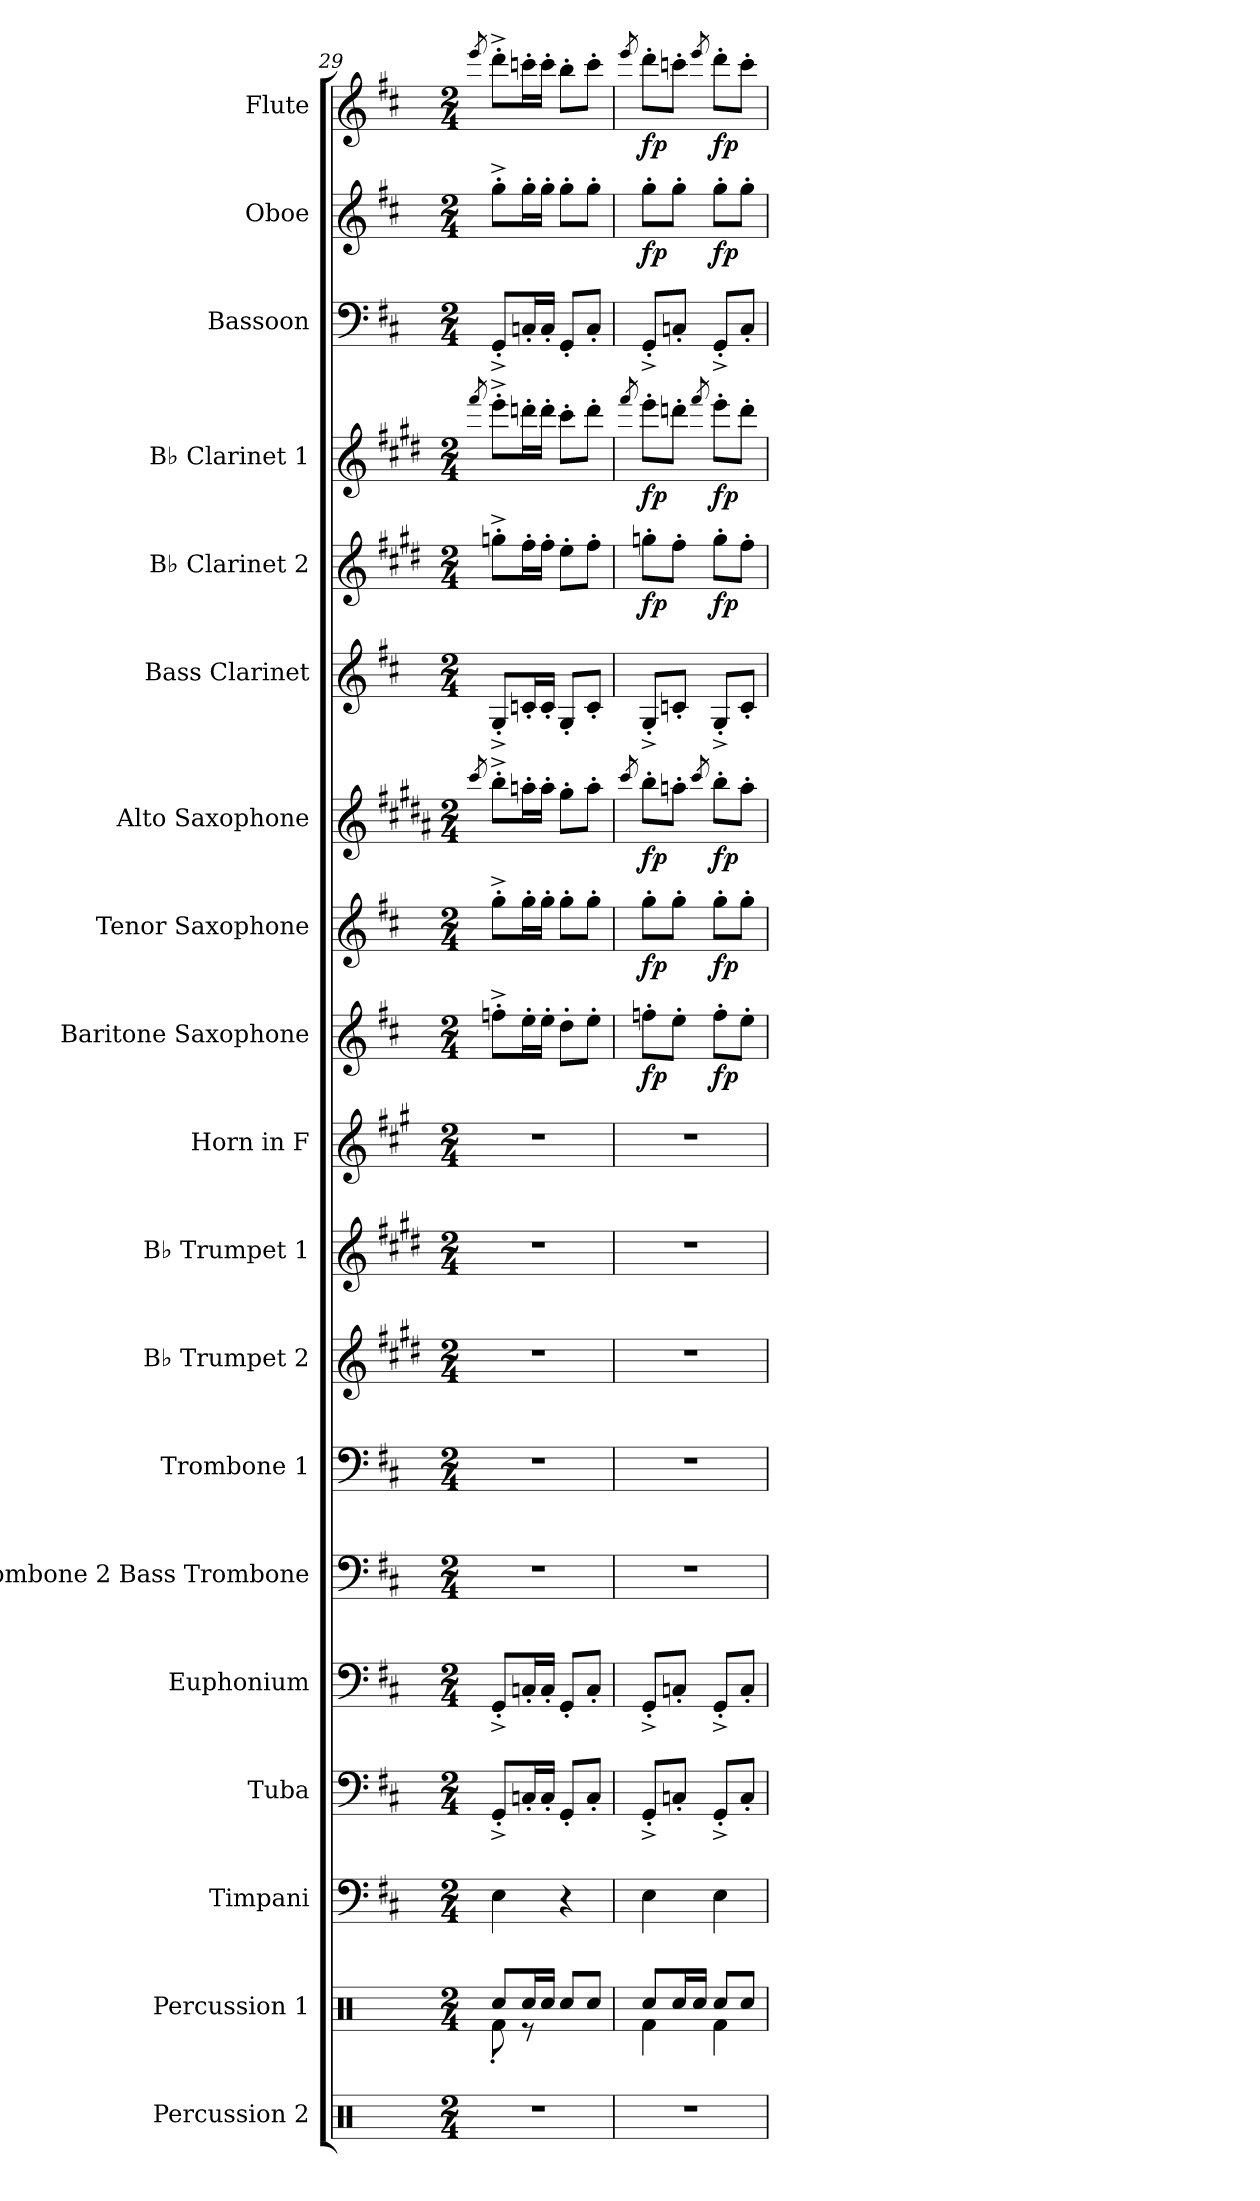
**kern	**kern	**kern	**kern	**kern	**kern	**kern	**kern	**kern	**kern	**kern	**dynam	**kern	**dynam	**kern	**dynam	**kern	**kern	**dynam	**kern	**dynam	**kern	**kern	**dynam	**kern	**dynam
*part19	*part18	*part17	*part16	*part15	*part14	*part13	*part12	*part11	*part10	*part9	*part9	*part8	*part8	*part7	*part7	*part6	*part5	*part5	*part4	*part4	*part3	*part2	*part2	*part1	*part1
*staff19	*staff18	*staff17	*staff16	*staff15	*staff14	*staff13	*staff12	*staff11	*staff10	*staff9	*staff9	*staff8	*staff8	*staff7	*staff7	*staff6	*staff5	*staff5	*staff4	*staff4	*staff3	*staff2	*staff2	*staff1	*staff1
*I"Percussion 2	*I"Percussion 1	*I"Timpani	*I"Tuba	*I"Euphonium	*I"Trombone 2 Bass Trombone	*I"Trombone 1	*I"B♭ Trumpet 2	*I"B♭ Trumpet 1	*I"Horn in F	*I"Baritone Saxophone	*	*I"Tenor Saxophone	*	*I"Alto Saxophone	*	*I"Bass Clarinet	*I"B♭ Clarinet 2	*	*I"B♭ Clarinet 1	*	*I"Bassoon	*I"Oboe	*	*I"Flute	*
*I'Perc. 2	*I'Perc. 1	*I'Timp.	*I'Tba.	*I'Euph.	*I'Tbn. 2 B. Tbn.	*I'Tbn. 1	*I'B♭ Tpt. 2	*I'B♭ Tpt. 1	*	*I'Bar. Sax.	*	*I'T. Sax.	*	*I'A. Sax.	*	*I'B. Cl.	*I'B♭ Cl. 2	*	*I'B♭ Cl. 1	*	*I'Bsn.	*I'Ob.	*	*I'Fl.	*
*clefX	*clefX	*clefF4	*clefF4	*clefF4	*clefF4	*clefF4	*clefG2	*clefG2	*clefG2	*clefG2	*	*clefG2	*	*clefG2	*	*clefG2	*clefG2	*	*clefG2	*	*clefF4	*clefG2	*	*clefG2	*
*	*	*	*	*	*	*	*ITrd1c2	*ITrd1c2	*ITrd4c7	*ITrd12c21	*	*ITrd8c14	*	*ITrd5c9	*	*ITrd8c14	*ITrd1c2	*	*ITrd1c2	*	*	*	*	*	*
*k[]	*k[]	*k[f#c#]	*k[f#c#]	*k[f#c#]	*k[f#c#]	*k[f#c#]	*k[f#c#]	*k[f#c#]	*k[f#c#]	*k[f#c#]	*	*k[f#c#]	*	*k[f#c#]	*	*k[f#c#]	*k[f#c#]	*	*k[f#c#]	*	*k[f#c#]	*k[f#c#]	*	*k[f#c#]	*
*M2/4	*M2/4	*M2/4	*M2/4	*M2/4	*M2/4	*M2/4	*M2/4	*M2/4	*M2/4	*M2/4	*	*M2/4	*	*M2/4	*	*M2/4	*M2/4	*	*M2/4	*	*M2/4	*M2/4	*	*M2/4	*
=29	=29	=29	=29	=29	=29	=29	=29	=29	=29	=29	=29	=29	=29	=29	=29	=29	=29	=29	=29	=29	=29	=29	=29	=29	=29
.	.	.	.	.	.	.	.	.	.	.	.	.	.	8qee/	.	.	.	.	8qeee/	.	.	.	.	8qeee/	.
*	*^	*	*	*	*	*	*	*	*	*	*	*	*	*	*	*	*	*	*	*	*	*	*	*	*
2r	8Rcc/L	8Rf'\	4E\	8GG'^/L	8GG'^/L	2r	2r	2r	2r	2r	8fn'^\L	.	8g'^\L	.	8dd'^\L	.	8GG'^/L	8ffn'^\L	.	8ddd'^\L	.	8GG'^/L	8gg'^\L	.	8ddd'^\L	.
.	16Rcc/L	8r	.	16Cn'/L	16Cn'/L	.	.	.	.	.	16e'\L	.	16g'\L	.	16ccn'\L	.	16Cn'/L	16ee'\L	.	16cccn'\L	.	16Cn'/L	16gg'\L	.	16cccn'\L	.
.	16Rcc/JJ	.	.	16C'/JJ	16C'/JJ	.	.	.	.	.	16e'\JJ	.	16g'\JJ	.	16cc'\JJ	.	16C'/JJ	16ee'\JJ	.	16ccc'\JJ	.	16C'/JJ	16gg'\JJ	.	16ccc'\JJ	.
.	8Rcc/L	4ryy	4r	8GG'/L	8GG'/L	.	.	.	.	.	8d'\L	.	8g'\L	.	8b'\L	.	8GG'/L	8dd'\L	.	8bb'\L	.	8GG'/L	8gg'\L	.	8bb'\L	.
.	8Rcc/J	.	.	8C'/J	8C'/J	.	.	.	.	.	8e'\J	.	8g'\J	.	8cc'\J	.	8C'/J	8ee'\J	.	8ccc'\J	.	8C'/J	8gg'\J	.	8ccc'\J	.
=30	=30	=30	=30	=30	=30	=30	=30	=30	=30	=30	=30	=30	=30	=30	=30	=30	=30	=30	=30	=30	=30	=30	=30	=30	=30	=30
.	.	.	.	.	.	.	.	.	.	.	.	.	.	.	8qee/	.	.	.	.	8qeee/	.	.	.	.	8qeee/	.
!	!	!	!	!	!	!	!	!	!	!	!	!LO:DY:b	!	!LO:DY:b	!	!LO:DY:b	!	!	!LO:DY:b	!	!LO:DY:b	!	!	!LO:DY:b	!	!LO:DY:b
2r	8Rcc/L	4Rf\	4E\	8GG'^/L	8GG'^/L	2r	2r	2r	2r	2r	8fn'\L	fp	8g'\L	fp	8dd'\L	fp	8GG'^/L	8ffn'\L	fp	8ddd'\L	fp	8GG'^/L	8gg'\L	fp	8ddd'\L	fp
.	16Rcc/L	.	.	8Cn'/J	8Cn'/J	.	.	.	.	.	8e'\J	.	8g'\J	.	8ccn'\J	.	8Cn'/J	8ee'\J	.	8cccn'\J	.	8Cn'/J	8gg'\J	.	8cccn'\J	.
.	16Rcc/JJ	.	.	.	.	.	.	.	.	.	.	.	.	.	.	.	.	.	.	.	.	.	.	.	.	.
.	.	.	.	.	.	.	.	.	.	.	.	.	.	.	8qee/	.	.	.	.	8qeee/	.	.	.	.	8qeee/	.
!	!	!	!	!	!	!	!	!	!	!	!	!LO:DY:b	!	!LO:DY:b	!	!LO:DY:b	!	!	!LO:DY:b	!	!LO:DY:b	!	!	!LO:DY:b	!	!LO:DY:b
.	8Rcc/L	4Rf\	4E\	8GG'^/L	8GG'^/L	.	.	.	.	.	8f'\L	fp	8g'\L	fp	8dd'\L	fp	8GG'^/L	8ff'\L	fp	8ddd'\L	fp	8GG'^/L	8gg'\L	fp	8ddd'\L	fp
.	8Rcc/J	.	.	8C'/J	8C'/J	.	.	.	.	.	8e'\J	.	8g'\J	.	8cc'\J	.	8C'/J	8ee'\J	.	8ccc'\J	.	8C'/J	8gg'\J	.	8ccc'\J	.
*	*v	*v	*	*	*	*	*	*	*	*	*	*	*	*	*	*	*	*	*	*	*	*	*	*	*	*
=	=	=	=	=	=	=	=	=	=	=	=	=	=	=	=	=	=	=	=	=	=	=	=	=	=
*-	*-	*-	*-	*-	*-	*-	*-	*-	*-	*-	*-	*-	*-	*-	*-	*-	*-	*-	*-	*-	*-	*-	*-	*-	*-
